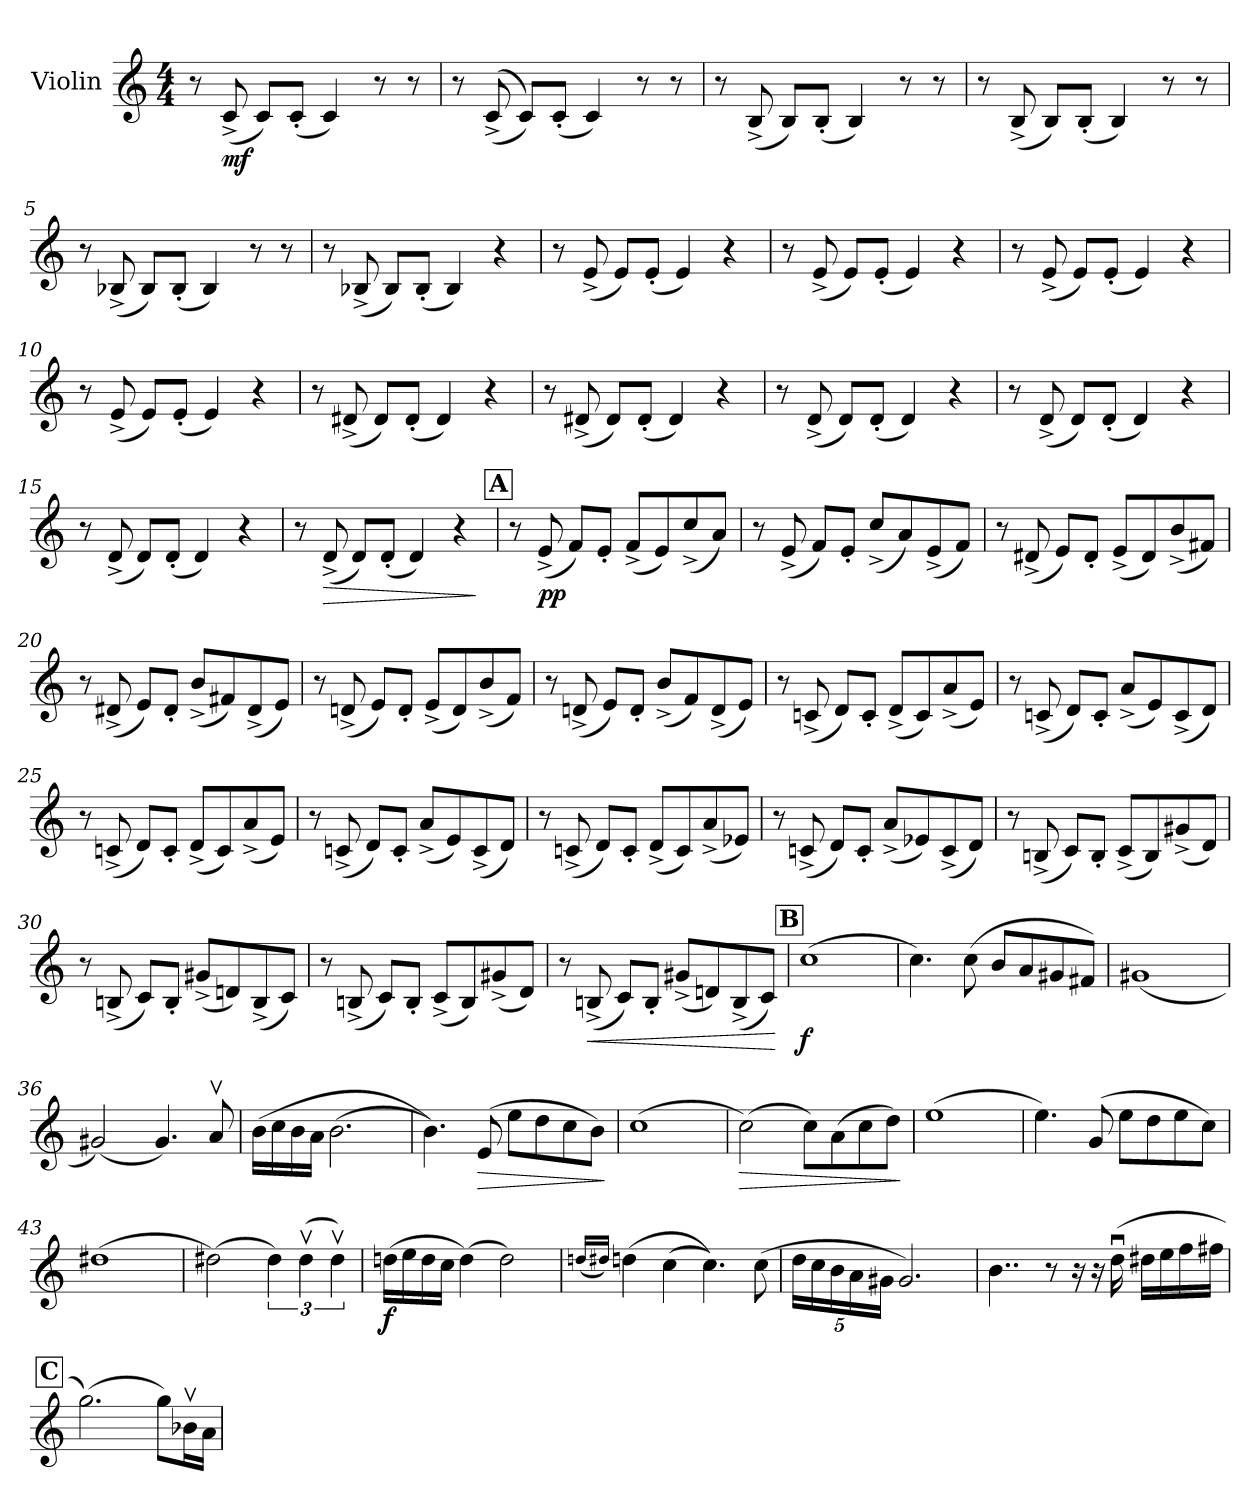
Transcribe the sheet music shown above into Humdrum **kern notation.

**kern	**dynam
*part1	*part1
*staff1	*staff1
*I"Violin	*
*I'Vln.	*
*clefG2	*
*k[]	*
*M4/4	*
=1	=1
8r	.
!	!LO:DY:b
(8c^/	mf
8c/L)	.
(8c'/J	.
4c/)	.
8r	.
8r	.
=2	=2
8r	.
((8c^/	.
8c/L))	.
(8c'/J	.
4c/)	.
8r	.
8r	.
=3	=3
8r	.
(8B^/	.
8B/L)	.
(8B'/J	.
4B/)	.
8r	.
8r	.
=4	=4
8r	.
(8B^/	.
8B/L)	.
(8B'/J	.
4B/)	.
8r	.
8r	.
=5	=5
8r	.
(8B-X^/	.
8B-/L)	.
(8B-'/J	.
4B-/)	.
8r	.
8r	.
!!LO:LB:g=z
=6	=6
8r	.
(8B-X^/	.
8B-/L)	.
(8B-'/J	.
4B-/)	.
4r	.
=7	=7
8r	.
(8e^/	.
8e/L)	.
(8e'/J	.
4e/)	.
4r	.
=8	=8
8r	.
(8e^/	.
8e/L)	.
(8e'/J	.
4e/)	.
4r	.
=9	=9
8r	.
(8e^/	.
8e/L)	.
(8e'/J	.
4e/)	.
4r	.
=10	=10
8r	.
(8e^/	.
8e/L)	.
(8e'/J	.
4e/)	.
4r	.
=11	=11
8r	.
(8d#X^/	.
8d#/L)	.
(8d#'/J	.
4d#/)	.
4r	.
!!LO:LB:g=z
=12	=12
8r	.
(8d#X^/	.
8d#/L)	.
(8d#'/J	.
4d#/)	.
4r	.
=13	=13
8r	.
(8d^/	.
8d/L)	.
(8d'/J	.
4d/)	.
4r	.
=14	=14
8r	.
(8d^/	.
8d/L)	.
(8d'/J	.
4d/)	.
4r	.
=15	=15
8r	.
(8d^/	.
8d/L)	.
(8d'/J	.
4d/)	.
4r	.
=16	=16
8r	.
!	!LO:HP:b
(8d^/	>
8d/L)	.
(8d'/J	.
4d/)	.
4r	.
.	]
!!LO:REH:place=s1:a:B:fs=14:t=A
=17	=17
8r	.
!	!LO:DY:b
(8e^/	pp
8f/L)	.
8e'/J	.
(8f^/L	.
8e/)	.
(8cc^/	.
8a/J)	.
!!LO:LB:g=z
=18	=18
8r	.
(8e^/	.
8f/L)	.
8e'/J	.
(8cc^/L	.
8a/)	.
(8e^/	.
8f/J)	.
=19	=19
8r	.
(8d#X^/	.
8e/L)	.
8d#'/J	.
(8e^/L	.
8d#/)	.
(8b^/	.
8f#X/J)	.
=20	=20
8r	.
(8d#X^/	.
8e/L)	.
8d#'/J	.
(8b^/L	.
8f#X/)	.
(8d#^/	.
8e/J)	.
=21	=21
8r	.
(8dn^/	.
8e/L)	.
8d'/J	.
(8e^/L	.
8d/)	.
(8b^/	.
8f/J)	.
=22	=22
8r	.
(8dn^/	.
8e/L)	.
8d'/J	.
(8b^/L	.
8f/)	.
(8d^/	.
8e/J)	.
!!LO:LB:g=z
=23	=23
8r	.
(8cn^/	.
8d/L)	.
8c'/J	.
(8d^/L	.
8c/)	.
(8a^/	.
8e/J)	.
=24	=24
8r	.
(8cn^/	.
8d/L)	.
8c'/J	.
(8a^/L	.
8e/)	.
(8c^/	.
8d/J)	.
=25	=25
8r	.
(8cn^/	.
8d/L)	.
8c'/J	.
(8d^/L	.
8c/)	.
(8a^/	.
8e/J)	.
=26	=26
8r	.
(8cn^/	.
8d/L)	.
8c'/J	.
(8a^/L	.
8e/)	.
(8c^/	.
8d/J)	.
=27	=27
8r	.
(8cn^/	.
8d/L)	.
8c'/J	.
(8d^/L	.
8c/)	.
(8a^/	.
8e-X/J)	.
!!LO:LB:g=z
=28	=28
8r	.
(8cn^/	.
8d/L)	.
8c'/J	.
(8a^/L	.
8e-X/)	.
(8c^/	.
8d/J)	.
=29	=29
8r	.
(8Bn^/	.
8c/L)	.
8B'/J	.
(8c^/L	.
8B/)	.
(8g#X^/	.
8d/J)	.
=30	=30
8r	.
(8Bn^/	.
8c/L)	.
8B'/J	.
(8g#X^/L	.
8dn/)	.
(8B^/	.
8c/J)	.
=31	=31
8r	.
(8Bn^/	.
8c/L)	.
8B'/J	.
(8c^/L	.
8B/)	.
(8g#X^/	.
8d/J)	.
!!LO:LB:g=z
=32	=32
8r	.
!	!LO:HP:b
(8Bn^/	<
8c/L)	.
8B'/J	.
(8g#X^/L	.
8dn/)	.
(8B^/	.
8c/J)	.
.	[
!!LO:REH:place=s1:a:B:fs=14:t=B
=33	=33
!	!LO:DY:b
(1cc	f
=34	=34
4.cc\)	.
(8cc\	.
8b/L	.
8a/	.
8g#X/	.
8f#X/J)	.
=35	=35
(1g#X	.
=36	=36
(2g#X/)	.
4.g#/)	.
8av/	.
=37	=37
(16b\LL	.
16cc\	.
16b\	.
16a\JJ	.
(2.b\	.
=38	=38
4.b\))	.
!	!LO:HP:b
(8e/	>
8ee\L	.
8dd\	.
8cc\	.
8b\J)	.
.	]
=39	=39
(1cc	.
!!LO:LB:g=z
=40	=40
!	!LO:HP:b
(2cc\)	>
8cc\L)	.
(8a\	.
8cc\	.
8dd\J)	.
.	]
=41	=41
(1ee	.
=42	=42
4.ee\)	.
(8g/	.
8ee\L	.
8dd\	.
8ee\	.
8cc\J)	.
=43	=43
(1dd#X	.
=44	=44
(2dd#X\)	.
6dd#\)	.
(6dd#v\	.
6dd#v\)	.
=45	=45
!	!LO:DY:b
(16ddn\LL	f
16ee\	.
16dd\	.
16cc\JJ	.
(4dd\)	.
2dd\)	.
=46	=46
(16qddn/LL	.
16qdd#X/JJ)	.
(4ddn\	.
(4cc\	.
4.cc\))	.
(8cc\	.
=47	=47
*Xbrackettup	*
20dd\LL	.
20cc\	.
20b\	.
20a\	.
20g#X\JJ	.
2.g#/)	.
!!LO:LB:g=z
=48	=48
4..b\	.
8r	.
16r	.
16r	.
(16ddu\	.
16dd#X\LL	.
16ee\	.
16ff\	.
16ff#X\JJ	.
!!LO:REH:place=s1:a:B:fs=14:t=C
=49	=49
(2.gg\)	.
8gg\L)	.
16b-Xv\L	.
16a\JJ	.
=	=
*-	*-
